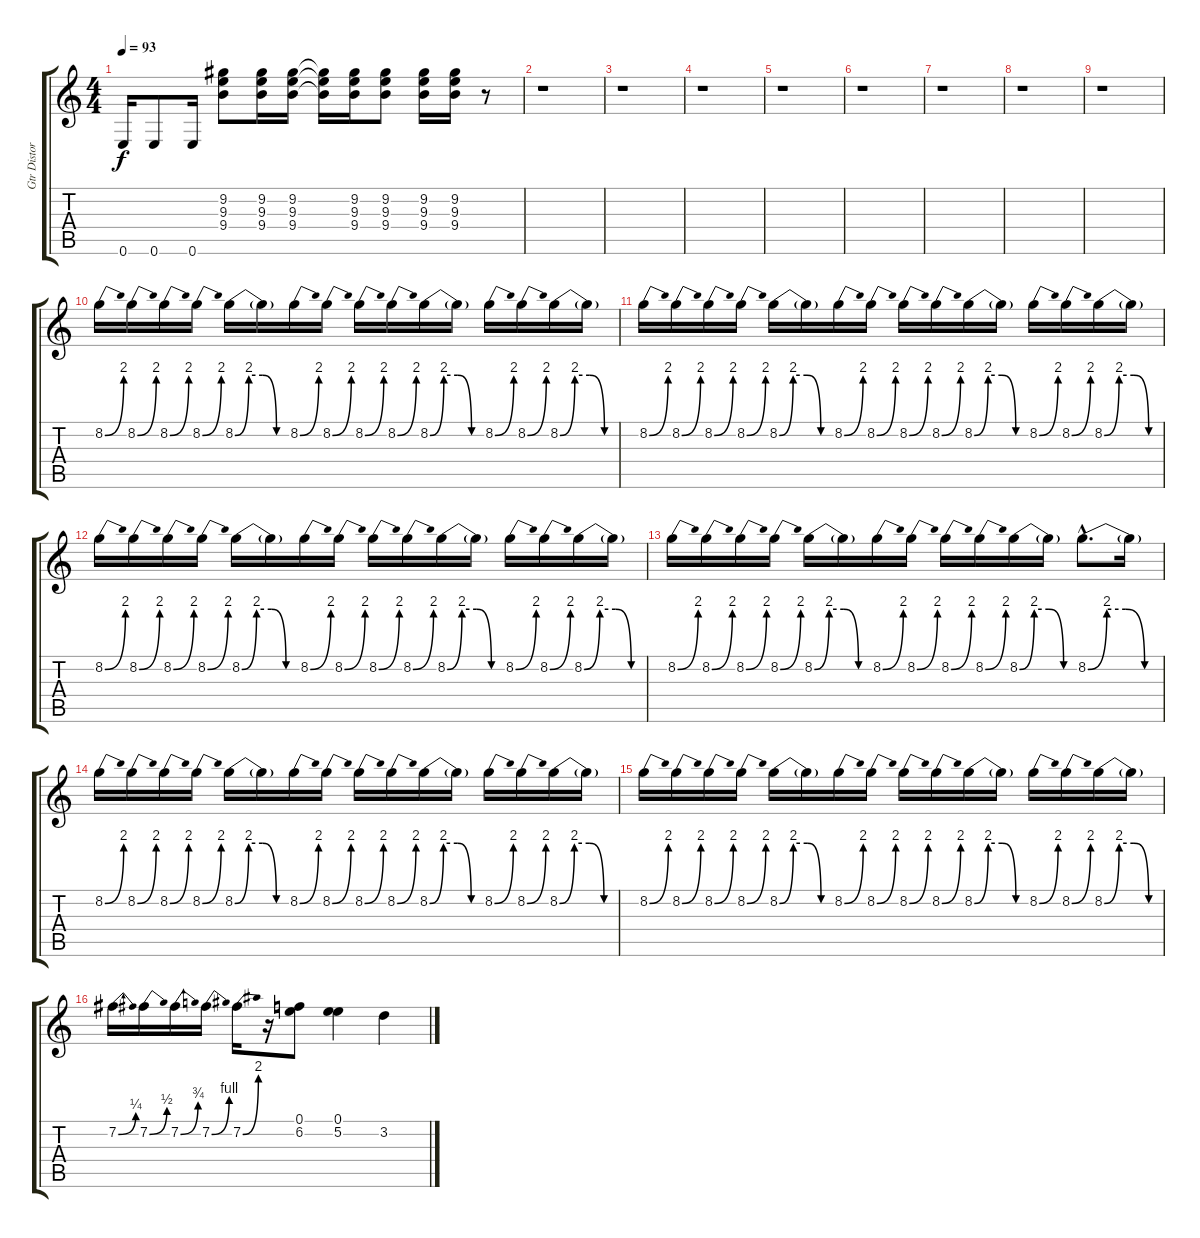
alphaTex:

\track ("Gtr Distortion" "Gtr Distor") {instrument electricguitarjazz}
\staff {score tabs}
\tuning (E4 B3 G3 D3 A2 E2) {hide}
\ts (4 4)
\tempo 93
\clef g2
\ks c
0.6.16{dy f} 0.6.8 0.6.16 (9.2 9.3 9.4).8 (9.2 9.3 9.4).16 (9.2 9.3 9.4).16 (9.2{t} 9.3{t} 9.4{t}).16 (9.2 9.3 9.4).16 (9.2 9.3 9.4).8 (9.2 9.3 9.4).16 (9.2 9.3 9.4).16 r.8 |
r.1 |
r.1 |
r.1 |
r.1 |
r.1 |
r.1 |
r.1 |
r.1 |
8.2{be (bend 0 0 60 8)}.16 8.2{be (bend 0 0 60 8)}.16 8.2{be (bend 0 0 60 8)}.16 8.2{be (bend 0 0 60 8)}.16 8.2{be (custom 0 0 15 8 30 8 45 0 60 0)}.16 8.2{t}.16 8.2{be (bend 0 0 60 8)}.16 8.2{be (bend 0 0 60 8)}.16 8.2{be (bend 0 0 60 8)}.16 8.2{be (bend 0 0 60 8)}.16 8.2{be (custom 0 0 15 8 30 8 45 0 60 0)}.16 8.2{t}.16 8.2{be (bend 0 0 60 8)}.16 8.2{be (bend 0 0 60 8)}.16 8.2{be (custom 0 0 15 8 30 8 45 0 60 0)}.16 8.2{t}.16 |
8.2{be (bend 0 0 60 8)}.16 8.2{be (bend 0 0 60 8)}.16 8.2{be (bend 0 0 60 8)}.16 8.2{be (bend 0 0 60 8)}.16 8.2{be (custom 0 0 15 8 30 8 45 0 60 0)}.16 8.2{t}.16 8.2{be (bend 0 0 60 8)}.16 8.2{be (bend 0 0 60 8)}.16 8.2{be (bend 0 0 60 8)}.16 8.2{be (bend 0 0 60 8)}.16 8.2{be (custom 0 0 15 8 30 8 45 0 60 0)}.16 8.2{t}.16 8.2{be (bend 0 0 60 8)}.16 8.2{be (bend 0 0 60 8)}.16 8.2{be (custom 0 0 15 8 30 8 45 0 60 0)}.16 8.2{t}.16 |
8.2{be (bend 0 0 60 8)}.16 8.2{be (bend 0 0 60 8)}.16 8.2{be (bend 0 0 60 8)}.16 8.2{be (bend 0 0 60 8)}.16 8.2{be (custom 0 0 15 8 30 8 45 0 60 0)}.16 8.2{t}.16 8.2{be (bend 0 0 60 8)}.16 8.2{be (bend 0 0 60 8)}.16 8.2{be (bend 0 0 60 8)}.16 8.2{be (bend 0 0 60 8)}.16 8.2{be (custom 0 0 15 8 30 8 45 0 60 0)}.16 8.2{t}.16 8.2{be (bend 0 0 60 8)}.16 8.2{be (bend 0 0 60 8)}.16 8.2{be (custom 0 0 15 8 30 8 45 0 60 0)}.16 8.2{t}.16 |
8.2{be (bend 0 0 60 8)}.16 8.2{be (bend 0 0 60 8)}.16 8.2{be (bend 0 0 60 8)}.16 8.2{be (bend 0 0 60 8)}.16 8.2{be (custom 0 0 15 8 30 8 45 0 60 0)}.16 8.2{t}.16 8.2{be (bend 0 0 60 8)}.16 8.2{be (bend 0 0 60 8)}.16 8.2{be (bend 0 0 60 8)}.16 8.2{be (bend 0 0 60 8)}.16 8.2{be (custom 0 0 15 8 30 8 45 0 60 0)}.16 8.2{t}.16 8.2{be (custom 0 0 15 8 30 8 45 0 60 0) hac}.8{d} 8.2{t}.16 |
8.2{be (bend 0 0 60 8)}.16 8.2{be (bend 0 0 60 8)}.16 8.2{be (bend 0 0 60 8)}.16 8.2{be (bend 0 0 60 8)}.16 8.2{be (custom 0 0 15 8 30 8 45 0 60 0)}.16 8.2{t}.16 8.2{be (bend 0 0 60 8)}.16 8.2{be (bend 0 0 60 8)}.16 8.2{be (bend 0 0 60 8)}.16 8.2{be (bend 0 0 60 8)}.16 8.2{be (custom 0 0 15 8 30 8 45 0 60 0)}.16 8.2{t}.16 8.2{be (bend 0 0 60 8)}.16 8.2{be (bend 0 0 60 8)}.16 8.2{be (custom 0 0 15 8 30 8 45 0 60 0)}.16 8.2{t}.16 |
8.2{be (bend 0 0 60 8)}.16 8.2{be (bend 0 0 60 8)}.16 8.2{be (bend 0 0 60 8)}.16 8.2{be (bend 0 0 60 8)}.16 8.2{be (custom 0 0 15 8 30 8 45 0 60 0)}.16 8.2{t}.16 8.2{be (bend 0 0 60 8)}.16 8.2{be (bend 0 0 60 8)}.16 8.2{be (bend 0 0 60 8)}.16 8.2{be (bend 0 0 60 8)}.16 8.2{be (custom 0 0 15 8 30 8 45 0 60 0)}.16 8.2{t}.16 8.2{be (bend 0 0 60 8)}.16 8.2{be (bend 0 0 60 8)}.16 8.2{be (custom 0 0 15 8 30 8 45 0 60 0)}.16 8.2{t}.16 |
7.2{be (bend 0 0 60 1)}.16 7.2{be (bend 0 0 60 2)}.16 7.2{be (bend 0 0 60 3)}.16 7.2{be (bend 0 0 60 4)}.16 7.2{be (bend 0 0 60 8)}.16 r.16 (0.1 6.2).8 (0.1 5.2).4 3.2.4
